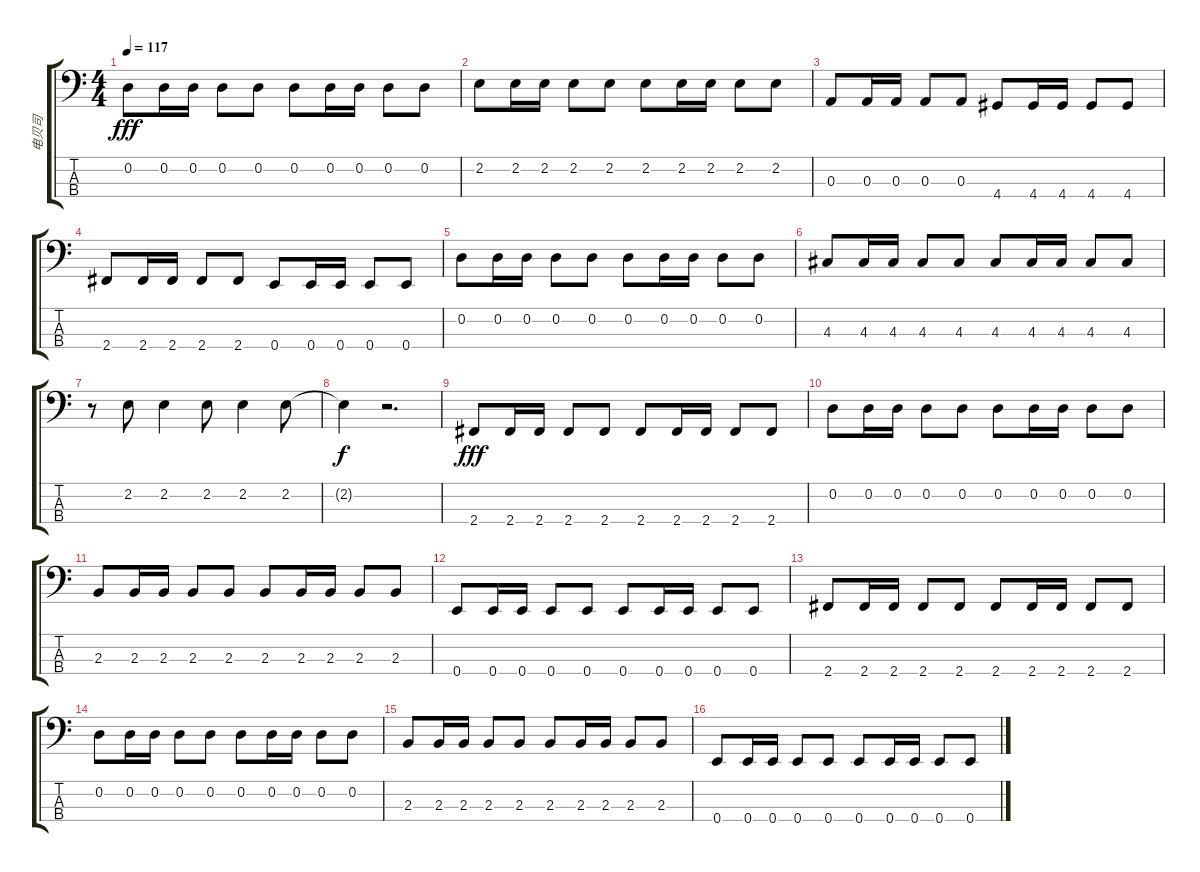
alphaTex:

\track ("电贝司" "电贝司") {instrument electricbasspick}
\staff {score tabs}
\tuning (G2 D2 A1 E1) {hide}
\ts (4 4)
\tempo 117
\clef f4
\ks c
0.2.8{dy fff} 0.2.16 0.2.16 0.2.8 0.2.8 0.2.8 0.2.16 0.2.16 0.2.8 0.2.8 |
2.2.8 2.2.16 2.2.16 2.2.8 2.2.8 2.2.8 2.2.16 2.2.16 2.2.8 2.2.8 |
0.3.8 0.3.16 0.3.16 0.3.8 0.3.8 4.4.8 4.4.16 4.4.16 4.4.8 4.4.8 |
2.4.8 2.4.16 2.4.16 2.4.8 2.4.8 0.4.8 0.4.16 0.4.16 0.4.8 0.4.8 |
0.2.8 0.2.16 0.2.16 0.2.8 0.2.8 0.2.8 0.2.16 0.2.16 0.2.8 0.2.8 |
4.3.8 4.3.16 4.3.16 4.3.8 4.3.8 4.3.8 4.3.16 4.3.16 4.3.8 4.3.8 |
r.8 2.2.8 2.2.4 2.2.8 2.2.4 2.2.8 |
2.2{t}.4{txt "" dy f} r.2{d} |
2.4.8{dy fff} 2.4.16 2.4.16 2.4.8 2.4.8 2.4.8 2.4.16 2.4.16 2.4.8 2.4.8 |
0.2.8 0.2.16 0.2.16 0.2.8 0.2.8 0.2.8 0.2.16 0.2.16 0.2.8 0.2.8 |
2.3.8 2.3.16 2.3.16 2.3.8 2.3.8 2.3.8 2.3.16 2.3.16 2.3.8 2.3.8 |
0.4.8 0.4.16 0.4.16 0.4.8 0.4.8 0.4.8 0.4.16 0.4.16 0.4.8 0.4.8 |
2.4.8 2.4.16 2.4.16 2.4.8 2.4.8 2.4.8 2.4.16 2.4.16 2.4.8 2.4.8 |
0.2.8 0.2.16 0.2.16 0.2.8 0.2.8 0.2.8 0.2.16 0.2.16 0.2.8 0.2.8 |
2.3.8 2.3.16 2.3.16 2.3.8 2.3.8 2.3.8 2.3.16 2.3.16 2.3.8 2.3.8 |
0.4.8 0.4.16 0.4.16 0.4.8 0.4.8 0.4.8 0.4.16 0.4.16 0.4.8 0.4.8
